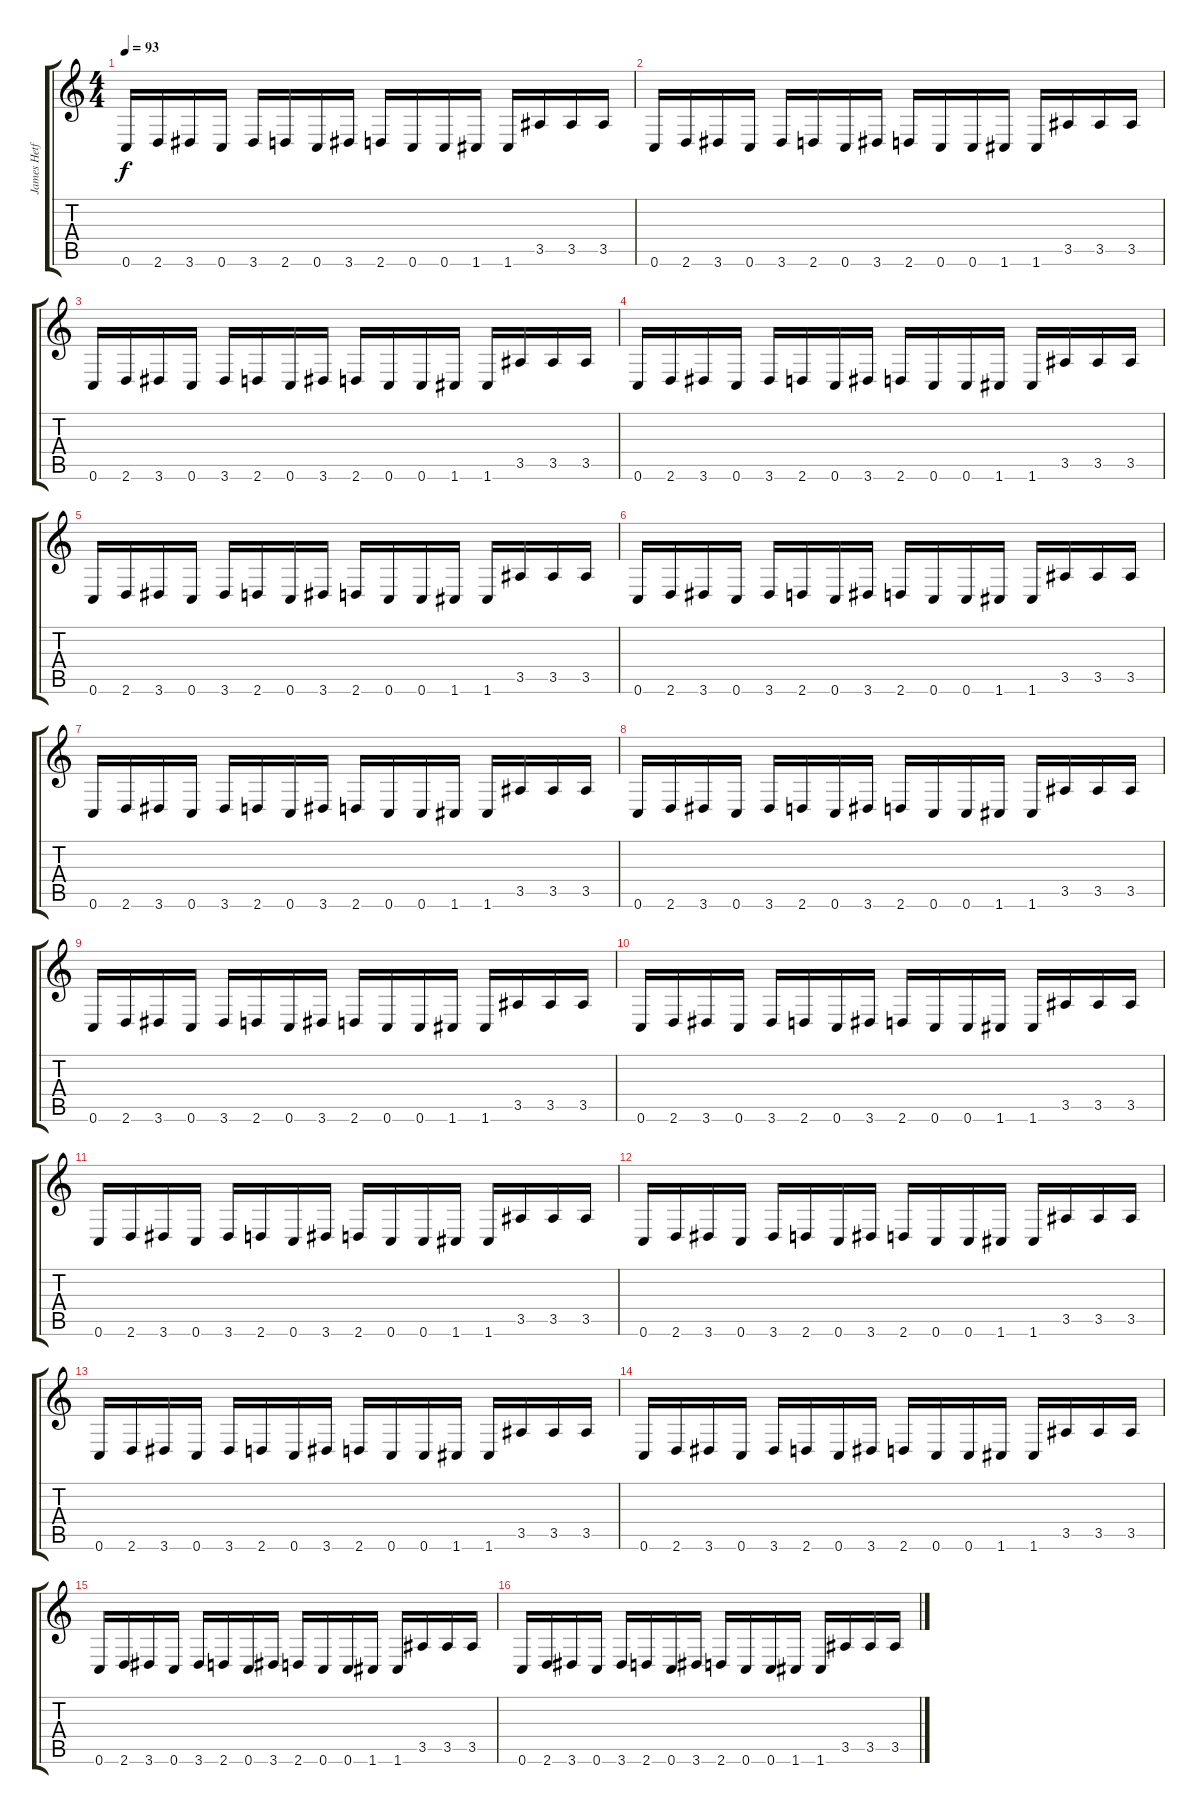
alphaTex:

\track ("James Hetfield" "James Hetf") {instrument overdrivenguitar}
\staff {score tabs}
\tuning (D4 A3 F3 C3 G2 C2) {hide}
\ts (4 4)
\tempo 93
\clef g2
\ks c
0.6.16{dy f} 2.6.16 3.6.16 0.6.16 3.6.16 2.6.16 0.6.16 3.6.16 2.6.16 0.6.16 0.6.16 1.6.16 1.6.16 3.5.16 3.5.16 3.5.16 |
0.6.16 2.6.16 3.6.16 0.6.16 3.6.16 2.6.16 0.6.16 3.6.16 2.6.16 0.6.16 0.6.16 1.6.16 1.6.16 3.5.16 3.5.16 3.5.16 |
0.6.16 2.6.16 3.6.16 0.6.16 3.6.16 2.6.16 0.6.16 3.6.16 2.6.16 0.6.16 0.6.16 1.6.16 1.6.16 3.5.16 3.5.16 3.5.16 |
0.6.16 2.6.16 3.6.16 0.6.16 3.6.16 2.6.16 0.6.16 3.6.16 2.6.16 0.6.16 0.6.16 1.6.16 1.6.16 3.5.16 3.5.16 3.5.16 |
0.6.16 2.6.16 3.6.16 0.6.16 3.6.16 2.6.16 0.6.16 3.6.16 2.6.16 0.6.16 0.6.16 1.6.16 1.6.16 3.5.16 3.5.16 3.5.16 |
0.6.16 2.6.16 3.6.16 0.6.16 3.6.16 2.6.16 0.6.16 3.6.16 2.6.16 0.6.16 0.6.16 1.6.16 1.6.16 3.5.16 3.5.16 3.5.16 |
0.6.16 2.6.16 3.6.16 0.6.16 3.6.16 2.6.16 0.6.16 3.6.16 2.6.16 0.6.16 0.6.16 1.6.16 1.6.16 3.5.16 3.5.16 3.5.16 |
0.6.16 2.6.16 3.6.16 0.6.16 3.6.16 2.6.16 0.6.16 3.6.16 2.6.16 0.6.16 0.6.16 1.6.16 1.6.16 3.5.16 3.5.16 3.5.16 |
0.6.16 2.6.16 3.6.16 0.6.16 3.6.16 2.6.16 0.6.16 3.6.16 2.6.16 0.6.16 0.6.16 1.6.16 1.6.16 3.5.16 3.5.16 3.5.16 |
0.6.16 2.6.16 3.6.16 0.6.16 3.6.16 2.6.16 0.6.16 3.6.16 2.6.16 0.6.16 0.6.16 1.6.16 1.6.16 3.5.16 3.5.16 3.5.16 |
0.6.16 2.6.16 3.6.16 0.6.16 3.6.16 2.6.16 0.6.16 3.6.16 2.6.16 0.6.16 0.6.16 1.6.16 1.6.16 3.5.16 3.5.16 3.5.16 |
0.6.16 2.6.16 3.6.16 0.6.16 3.6.16 2.6.16 0.6.16 3.6.16 2.6.16 0.6.16 0.6.16 1.6.16 1.6.16 3.5.16 3.5.16 3.5.16 |
0.6.16 2.6.16 3.6.16 0.6.16 3.6.16 2.6.16 0.6.16 3.6.16 2.6.16 0.6.16 0.6.16 1.6.16 1.6.16 3.5.16 3.5.16 3.5.16 |
0.6.16 2.6.16 3.6.16 0.6.16 3.6.16 2.6.16 0.6.16 3.6.16 2.6.16 0.6.16 0.6.16 1.6.16 1.6.16 3.5.16 3.5.16 3.5.16 |
0.6.16 2.6.16 3.6.16 0.6.16 3.6.16 2.6.16 0.6.16 3.6.16 2.6.16 0.6.16 0.6.16 1.6.16 1.6.16 3.5.16 3.5.16 3.5.16 |
0.6.16 2.6.16 3.6.16 0.6.16 3.6.16 2.6.16 0.6.16 3.6.16 2.6.16 0.6.16 0.6.16 1.6.16 1.6.16 3.5.16 3.5.16 3.5.16
